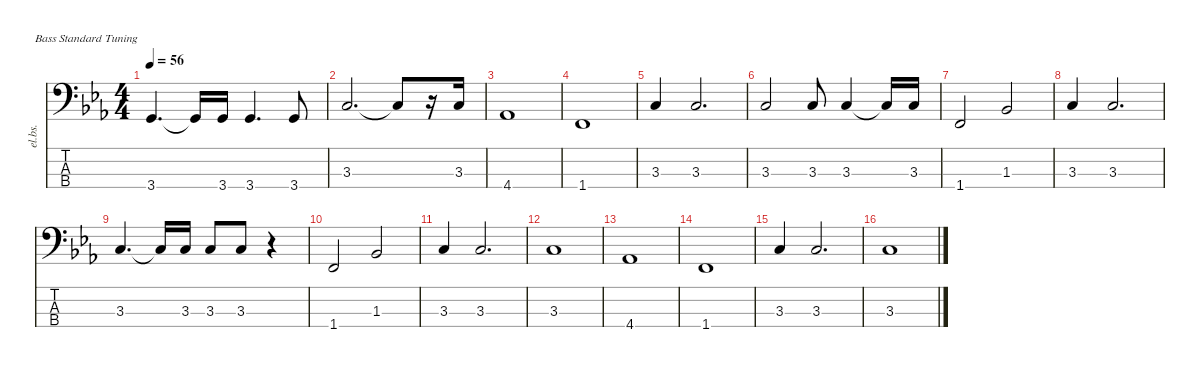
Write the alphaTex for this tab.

\defaultSystemsLayout 4
\hideDynamics
\bracketExtendMode nobrackets
\otherSystemsTrackNameOrientation horizontal
\track ("Bass" "el.bs.") {mute instrument electricbassfinger}
\staff {score tabs}
\tuning (G2 D2 A1 E1)
\ts (4 4)
\tempo 56
\clef f4
\ks eb
3.4{acc forcenatural}.4{d dy f} 3.4{t acc forcenatural}.16 3.4{acc forcenatural}.16 3.4{acc forcenatural}.4{d} 3.4{acc forcenatural}.8 |
3.3{acc forcenatural}.2{d} 3.3{t acc forcenatural}.8 r.16 3.3{acc forcenatural}.16 |
4.4{acc b}.1 |
1.4{acc forcenatural}.1 |
3.3{acc forcenatural}.4 3.3{acc forcenatural}.2{d} |
3.3{acc forcenatural}.2 3.3{acc forcenatural}.8 3.3{acc forcenatural}.4 3.3{t acc forcenatural}.16 3.3{acc forcenatural}.16 |
1.4{acc forcenatural}.2 1.3{acc b}.2 |
3.3{acc forcenatural}.4 3.3{acc forcenatural}.2{d} |
3.3{acc forcenatural}.4{d} 3.3{t acc forcenatural}.16 3.3{acc forcenatural}.16 3.3{acc forcenatural}.8 3.3{acc forcenatural}.8 r.4 |
1.4{acc forcenatural}.2 1.3{acc b}.2 |
3.3{acc forcenatural}.4 3.3{acc forcenatural}.2{d} |
3.3{acc forcenatural}.1 |
4.4{acc b}.1 |
1.4{acc forcenatural}.1 |
3.3{acc forcenatural}.4 3.3{acc forcenatural}.2{d} |
3.3{acc forcenatural}.1
